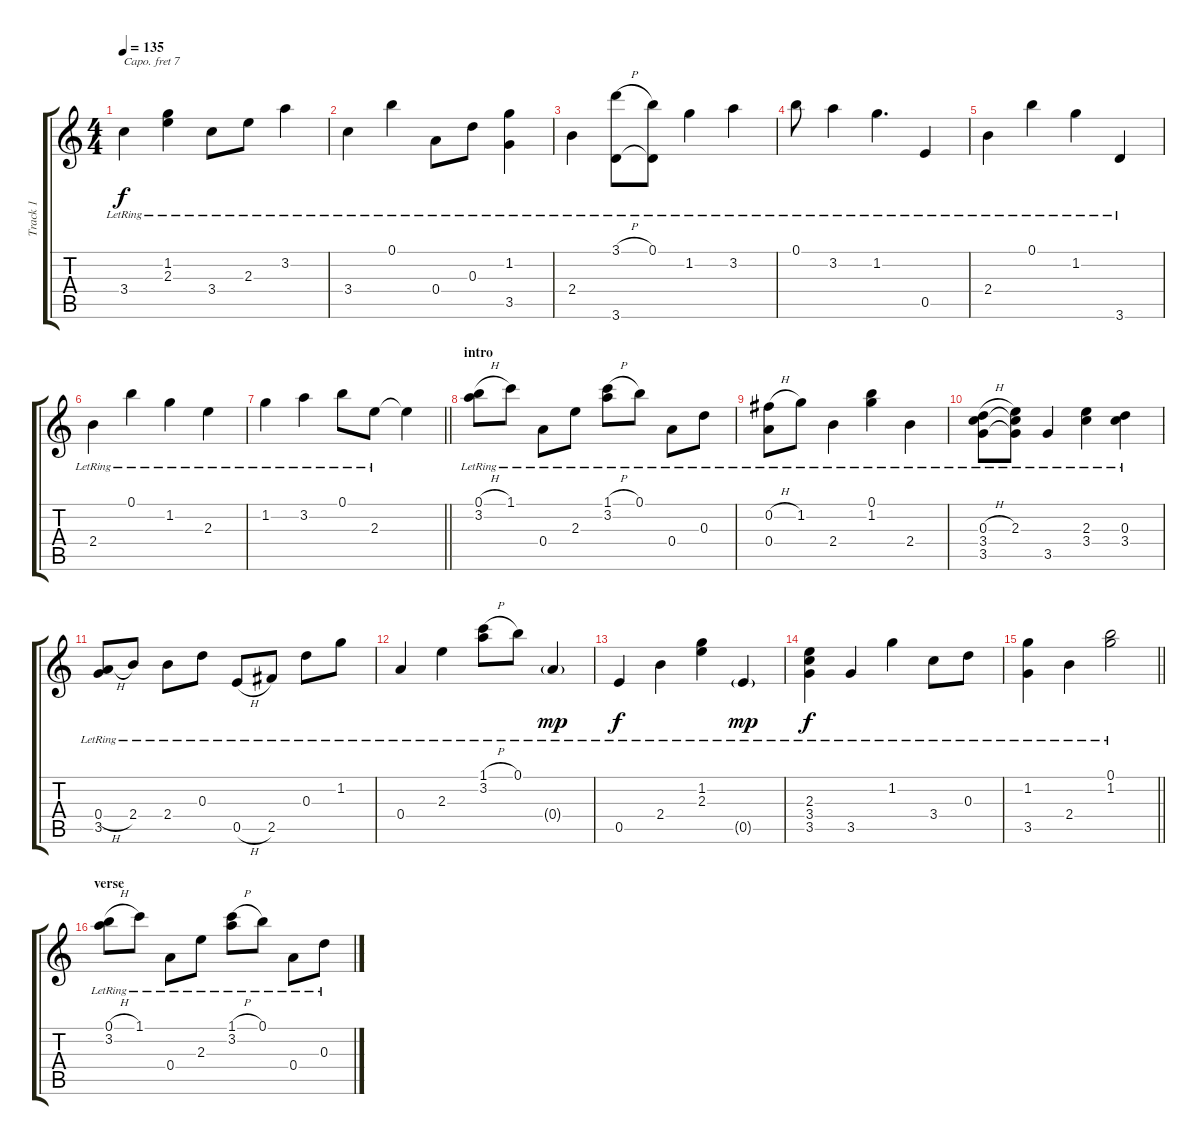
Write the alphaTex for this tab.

\track ("Track 1" "Track 1") {instrument acousticguitarsteel}
\staff {score tabs}
\capo 7
\tuning (E4 B3 G3 D3 A2 E2) {hide}
\ts (4 4)
\tempo 135
\clef g2
\ks c
3.4{lr}.4{dy f} (1.2{lr} 2.3{lr}).4 3.4{lr}.8 2.3{lr}.8 3.2{lr}.4 |
3.4{lr}.4 0.1{lr}.4 0.4{lr}.8 0.3{lr}.8 (1.2{lr} 3.5{lr}).4 |
2.4{lr}.4 (3.1{h lr} 3.6{lr}).8 (0.1{lr} 3.6{t}).8 1.2{lr}.4 3.2{lr}.4 |
0.1{lr}.8 3.2{lr}.4 1.2{lr}.4{d} 0.5{lr}.4 |
2.4{lr}.4 0.1{lr}.4 1.2{lr}.4 3.6{lr}.4 |
2.4{lr}.4 0.1{lr}.4 1.2{lr}.4 2.3{lr}.4 |
\barLineRight lightlight
1.2{lr}.4 3.2{lr}.4 0.1{lr}.8 2.3{lr}.8 2.3{t}.4 |
\section ("" "intro")
(0.1{h lr} 3.2{lr}).8 1.1{lr}.8 0.4{lr}.8 2.3{lr}.8 (1.1{h lr} 3.2{lr}).8 0.1{lr}.8 0.4{lr}.8 0.3{lr}.8 |
(0.2{h lr} 0.4{lr}).8 1.2{lr}.8 2.4{lr}.4 (0.1{lr} 1.2{lr}).4 2.4{lr}.4 |
(0.3{h lr} 3.4{lr} 3.5{lr}).8 (2.3{lr} 3.4{t} 3.5{t}).8 3.5{lr}.4 (2.3{lr} 3.4{lr}).4 (0.3{lr} 3.4{lr}).4 |
(0.4{h lr} 3.5{lr}).8 2.4{lr}.8 2.4{lr}.8 0.3{lr}.8 0.5{h lr}.8 2.5{lr}.8 0.3{lr}.8 1.2{lr}.8 |
0.4{lr}.4 2.3{lr}.4 (1.1{h lr} 3.2{lr}).8 0.1{lr}.8 0.4{g lr}.4{dy mp} |
0.5{lr}.4{dy f} 2.4{lr}.4 (1.2{lr} 2.3{lr}).4 0.5{g lr}.4{dy mp} |
(2.3{lr} 3.4{lr} 3.5{lr}).4{dy f} 3.5{lr}.4 1.2{lr}.4 3.4{lr}.8 0.3{lr}.8 |
\barLineRight lightlight
(1.2{lr} 3.5{lr}).4 2.4{lr}.4 (0.1{lr} 1.2{lr}).2 |
\section ("" "verse")
(0.1{h lr} 3.2{lr}).8 1.1{lr}.8 0.4{lr}.8 2.3{lr}.8 (1.1{h lr} 3.2{lr}).8 0.1{lr}.8 0.4{lr}.8 0.3{lr}.8
